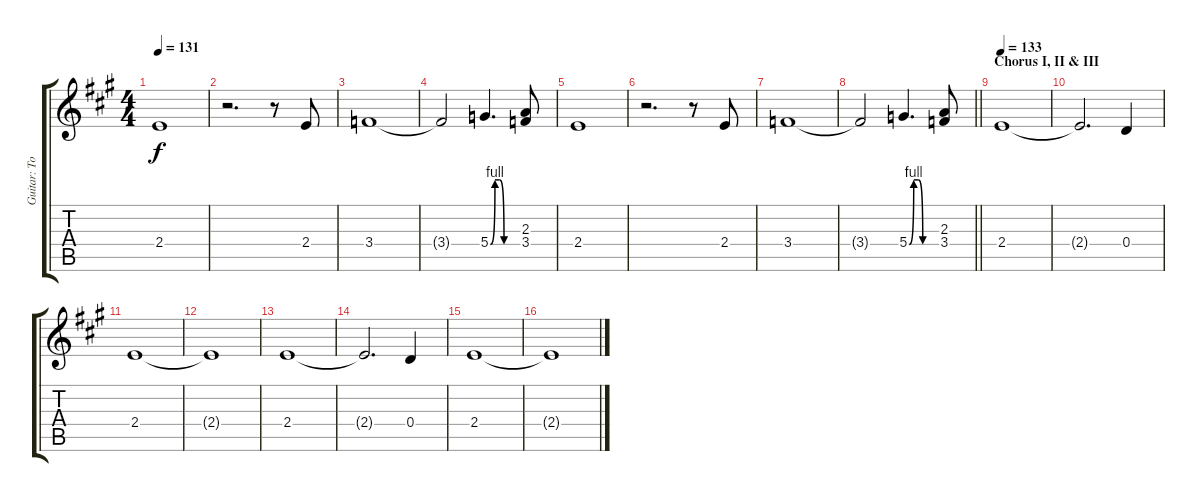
\track ("Guitar: Tony" "Guitar: To") {instrument distortionguitar}
\staff {score tabs}
\tuning (E4 B3 G3 D3 A2 E2) {hide}
\ts (4 4)
\tempo 131
\clef g2
\ks a
2.4.1{dy f} |
r.2{d} r.8 2.4.8 |
3.4.1 |
3.4{t}.2 5.4{be (custom 0 0 10 4 20 4 30 0 60 0)}.4{d} (2.3 3.4).8 |
2.4.1 |
r.2{d} r.8 2.4.8 |
3.4.1 |
\barLineRight lightlight
3.4{t}.2 5.4{be (custom 0 0 10 4 20 4 30 0 60 0)}.4{d} (2.3 3.4).8 |
\section ("" "Chorus I, II & III")
\tempo 133
2.4.1 |
2.4{t}.2{d} 0.4.4 |
2.4.1 |
2.4{t}.1 |
2.4.1 |
2.4{t}.2{d} 0.4.4 |
2.4.1 |
2.4{t}.1
